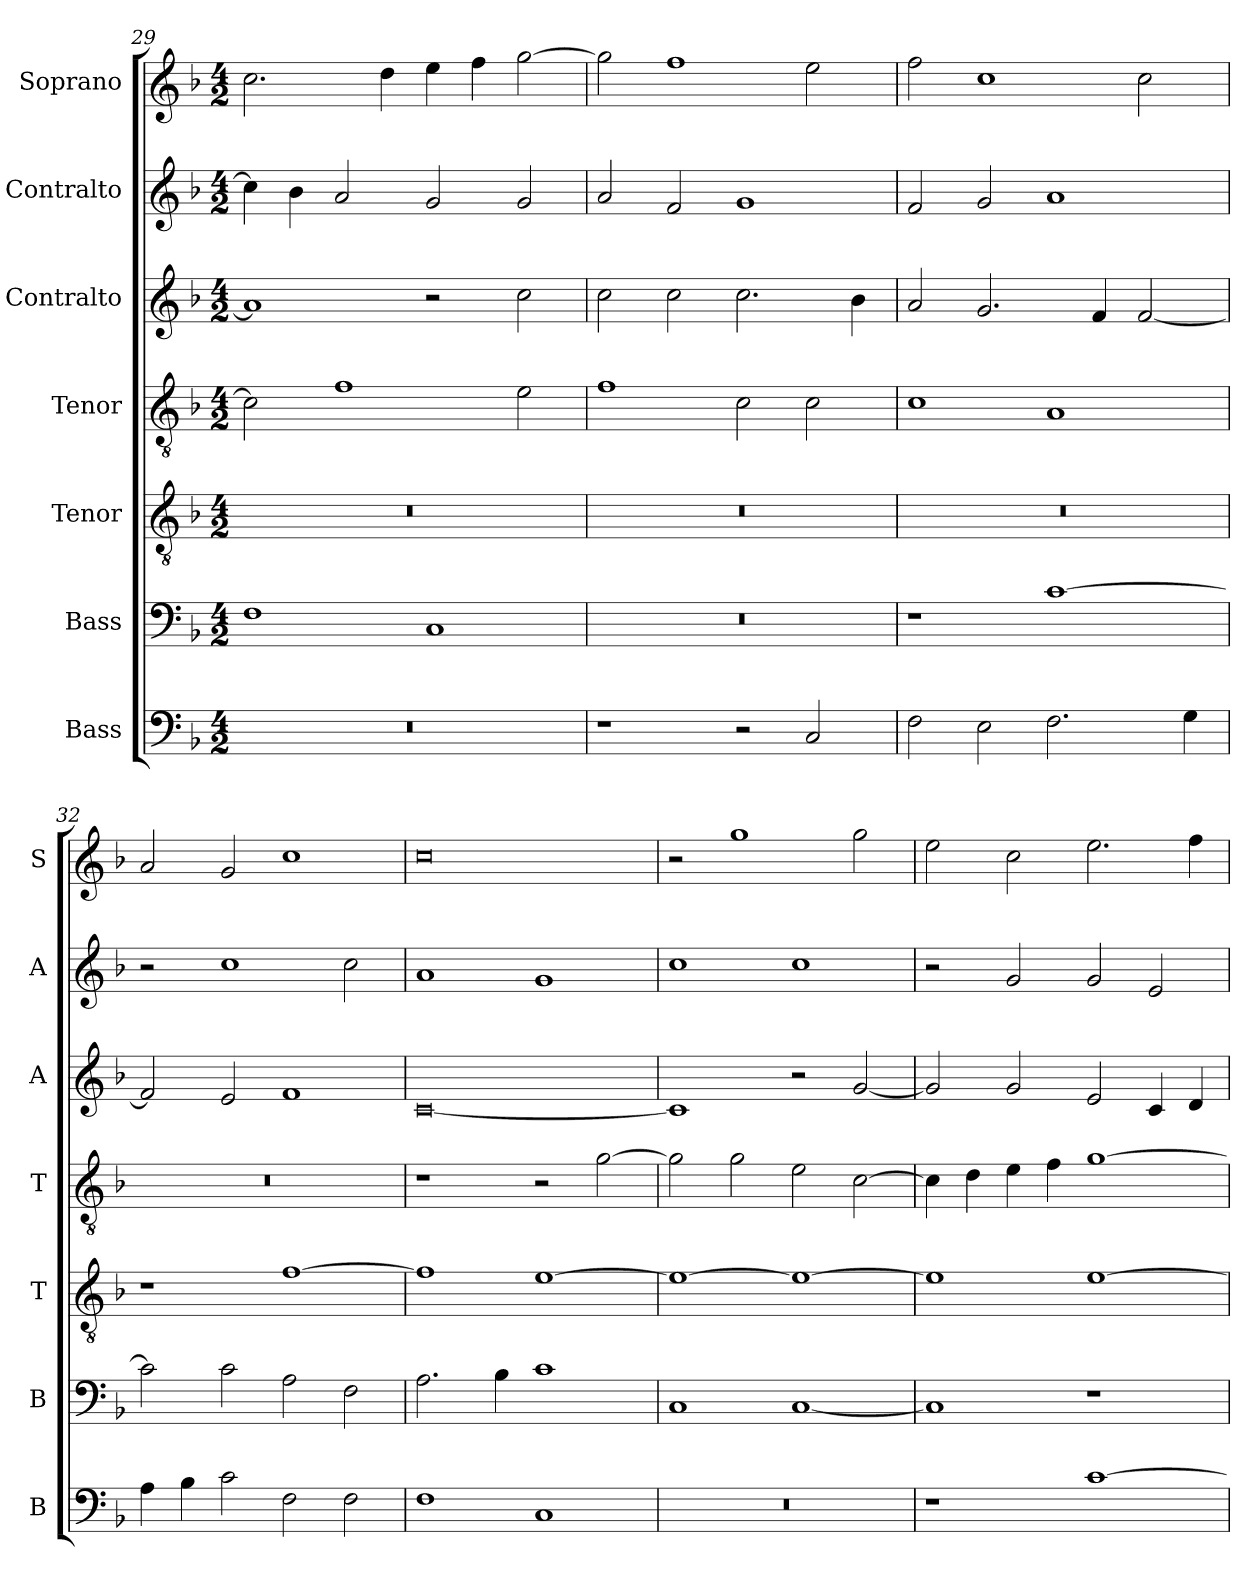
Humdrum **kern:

**kern	**kern	**kern	**kern	**kern	**kern	**kern
*part7	*part6	*part5	*part4	*part3	*part2	*part1
*staff7	*staff6	*staff5	*staff4	*staff3	*staff2	*staff1
*I"Bass	*I"Bass	*I"Tenor	*I"Tenor	*I"Contralto	*I"Contralto	*I"Soprano
*I'B	*I'B	*I'T	*I'T	*I'A	*I'A	*I'S
*clefF4	*clefF4	*clefGv2	*clefGv2	*clefG2	*clefG2	*clefG2
*k[b-]	*k[b-]	*k[b-]	*k[b-]	*k[b-]	*k[b-]	*k[b-]
*F:ion	*F:ion	*F:ion	*F:ion	*F:ion	*F:ion	*F:ion
*M4/2	*M4/2	*M4/2	*M4/2	*M4/2	*M4/2	*M4/2
=29	=29	=29	=29	=29	=29	=29
0r	1F	0r	2c]	1a]	4cc]	2.cc
.	.	.	.	.	4b-	.
.	.	.	1f	.	2a	.
.	.	.	.	.	.	4dd
.	1C	.	.	2r	2g	4ee
.	.	.	.	.	.	4ff
.	.	.	2e	2cc	2g	[2gg
=30	=30	=30	=30	=30	=30	=30
1r	0r	0r	1f	2cc	2a	2gg]
.	.	.	.	2cc	2f	1ff
2r	.	.	2c	2.cc	1g	.
2C	.	.	2c	.	.	2ee
.	.	.	.	4b-	.	.
=31	=31	=31	=31	=31	=31	=31
2F	1r	0r	1c	2a	2f	2ff
2E	.	.	.	2.g	2g	1cc
2.F	[1c	.	1A	.	1a	.
.	.	.	.	4f	.	.
.	.	.	.	[2f	.	2cc
4G	.	.	.	.	.	.
=32	=32	=32	=32	=32	=32	=32
4A	2c]	1r	0r	2f]	2r	2a
4B-	.	.	.	.	.	.
2c	2c	.	.	2e	1cc	2g
2F	2A	[1f	.	1f	.	1cc
2F	2F	.	.	.	2cc	.
=33	=33	=33	=33	=33	=33	=33
1F	2.A	1f]	1r	[0c	1a	0cc
.	4B-	.	.	.	.	.
1C	1c	[1e	2r	.	1g	.
.	.	.	[2g	.	.	.
=34	=34	=34	=34	=34	=34	=34
0r	1C	1e_	2g]	1c]	1cc	2r
.	.	.	2g	.	.	1gg
.	[1C	1e_	2e	2r	1cc	.
.	.	.	[2c	[2g	.	2gg
=35	=35	=35	=35	=35	=35	=35
1r	1C]	1e]	4c]	2g]	2r	2ee
.	.	.	4d	.	.	.
.	.	.	4e	2g	2g	2cc
.	.	.	4f	.	.	.
[1c	1r	[1e	[1g	2e	2g	2.ee
.	.	.	.	4c	2e	.
.	.	.	.	4d	.	4ff
=	=	=	=	=	=	=
*-	*-	*-	*-	*-	*-	*-
